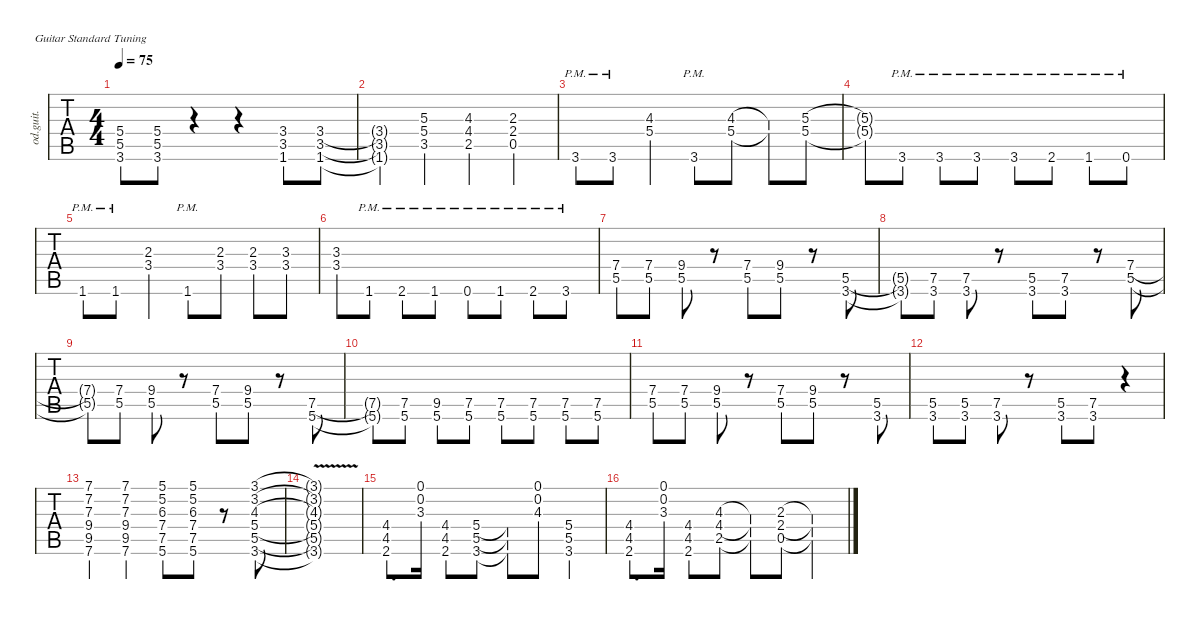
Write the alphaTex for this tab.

\defaultSystemsLayout 4
\hideDynamics
\bracketExtendMode nobrackets
\otherSystemsTrackNameOrientation horizontal
\track ("Overdriven Guitar" "od.guit.") {instrument overdrivenguitar}
\staff {tabs}
\tuning (E4 B3 G3 D3 A2 E2)
\ts (4 4)
\tempo 75
\clef g2
\ks c
(3.6 5.5 5.4).8{dy mf} (3.6 5.5 5.4).8 r.4 r.4 (1.6 3.5 3.4).8 (1.6 3.5 3.4).8 |
(1.6{t} 3.5{t} 3.4{t}).4 (3.5 5.4 5.3).4 (2.5 4.4{acc #} 4.3).4 (0.5 2.4 2.3).4 |
3.6{pm}.8 3.6{pm}.8 (5.4 4.3).4 3.6{pm}.8 (5.4 4.3).8 (5.4{t} 4.3{t}).8 (5.4 5.3).8 |
(5.4{t} 5.3{t}).8 3.6{pm}.8 3.6{pm}.8 3.6{pm}.8 3.6{pm}.8 2.6{pm acc #}.8 1.6{pm}.8 0.6{pm}.8 |
1.6{pm}.8 1.6{pm}.8 (3.4 2.3).4 1.6{pm}.8 (3.4 2.3).8 (3.4 2.3).8 (3.4 3.3{acc #}).8 |
(3.4 3.3{acc #}).8 1.6{pm}.8 2.6{pm acc #}.8 1.6{pm}.8 0.6{pm}.8 1.6{pm}.8 2.6{pm acc #}.8 3.6{pm}.8 |
(5.5 7.4).8 (5.5 7.4).8 (5.5 9.4).8 r.8 (5.5 7.4).8 (5.5 9.4).8 r.8 (3.6 5.5).8 |
(3.6{t} 5.5{t}).8 (3.6 7.5).8 (3.6 7.5).8 r.8 (3.6 5.5).8 (3.6 7.5).8 r.8 (5.5 7.4).8 |
(5.5{t} 7.4{t}).8 (5.5 7.4).8 (5.5 9.4).8 r.8 (5.5 7.4).8 (5.5 9.4).8 r.8 (5.6 7.5).8 |
(5.6{t} 7.5{t}).8 (5.6 7.5).8 (5.6 9.5{acc #}).8 (5.6 7.5).8 (5.6 7.5).8 (5.6 7.5).8 (5.6 7.5).8 (5.6 7.5).8 |
(5.5 7.4).8 (5.5 7.4).8 (5.5 9.4).8 r.8 (5.5 7.4).8 (5.5 9.4).8 r.8 (3.6 5.5).8 |
(3.6 5.5).8 (3.6 5.5).8 (3.6 7.5).8 r.8 (3.6 5.5).8 (3.6 7.5).8 r.4 |
(7.6 9.5{acc #} 9.4 7.3 7.2{acc #} 7.1).4 (7.6 9.5{acc #} 9.4 7.3 7.2{acc #} 7.1).4 (5.6 7.5 7.4 6.3{acc #} 5.2 5.1).8 (5.6 7.5 7.4 6.3{acc #} 5.2 5.1).8 r.8 (3.6 5.5 5.4 3.2 4.3 3.1).8 |
(3.6{t} 5.5{t} 5.4{t} 4.3{v t} 3.2{t} 3.1{t}).1 |
(2.6{acc #} 4.5{acc #} 4.4{acc #}).8{d} (3.3{acc #} 0.2 0.1).16 (2.6{acc #} 4.5{acc #} 4.4{acc #}).8 (3.6 5.5 5.4).8 (3.6{t} 5.5{t} 5.4{t}).8 (4.3 0.2 0.1).8 (3.6 5.5 5.4).4 |
(2.6{acc #} 4.5{acc #} 4.4{acc #}).8{d} (3.3{acc #} 0.2 0.1).16 (2.6{acc #} 4.5{acc #} 4.4{acc #}).8 (2.5 4.4{acc #} 4.3).8 (2.5{t} 4.4{t acc #} 4.3{t}).8 (2.4 2.3 0.5).8 (0.5{t} 2.4{t} 2.3{t}).4
